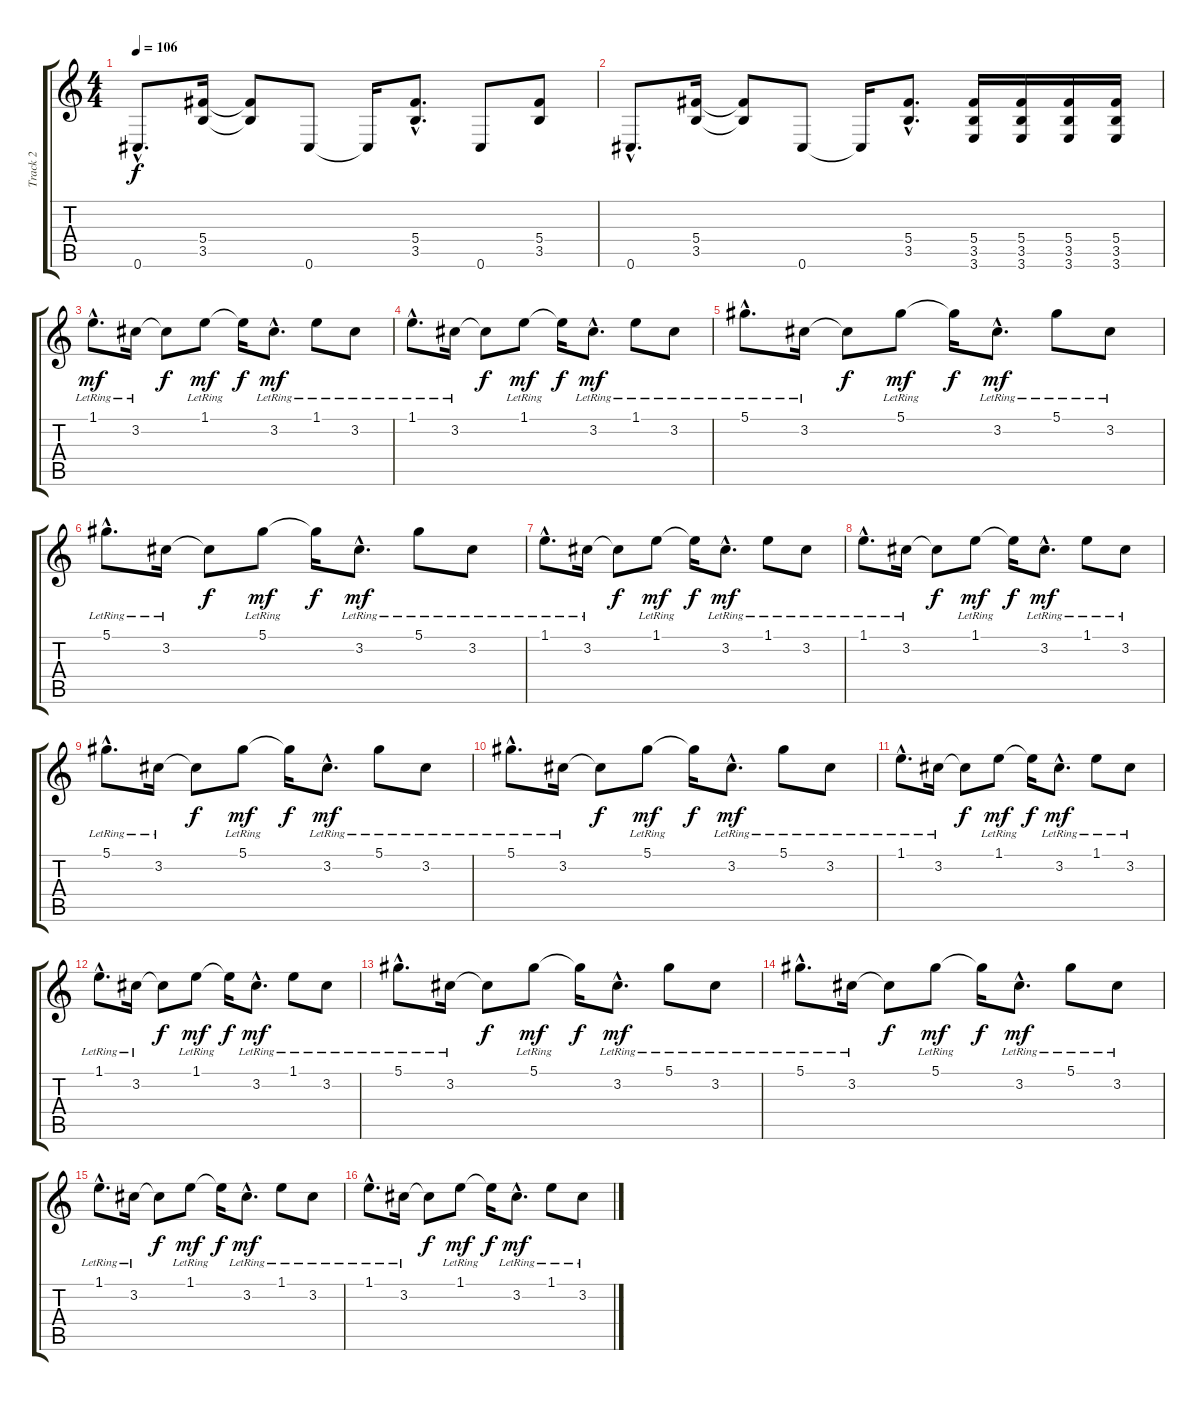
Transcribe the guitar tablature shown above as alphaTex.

\track ("Track 2" "Track 2") {instrument distortionguitar}
\staff {score tabs}
\tuning (Eb4 Bb3 Gb3 Db3 Ab2 Db2) {hide}
\ts (4 4)
\tempo 106
\clef g2
\ks c
0.6{hac}.8{d dy f} (5.4 3.5).16 (5.4{t} 3.5{t}).8 0.6.8 0.6{t}.16 (5.4{hac} 3.5{hac}).8{d} 0.6.8 (5.4 3.5).8 |
0.6{hac}.8{d} (5.4 3.5).16 (5.4{t} 3.5{t}).8 0.6.8 0.6{t}.16 (5.4{hac} 3.5{hac}).8{d} (5.4 3.5 3.6).16 (5.4 3.5 3.6).16 (5.4 3.5 3.6).16 (5.4 3.5 3.6).16 |
1.1{hac lr}.8{d dy mf} 3.2{lr}.16 3.2{t}.8{dy f} 1.1{lr}.8{dy mf} 1.1{t}.16{dy f} 3.2{hac lr}.8{d dy mf} 1.1{lr}.8 3.2{lr}.8 |
1.1{hac lr}.8{d} 3.2{lr}.16 3.2{t}.8{dy f} 1.1{lr}.8{dy mf} 1.1{t}.16{dy f} 3.2{hac lr}.8{d dy mf} 1.1{lr}.8 3.2{lr}.8 |
5.1{hac lr}.8{d} 3.2{lr}.16 3.2{t}.8{dy f} 5.1{lr}.8{dy mf} 5.1{t}.16{dy f} 3.2{hac lr}.8{d dy mf} 5.1{lr}.8 3.2{lr}.8 |
5.1{hac lr}.8{d} 3.2{lr}.16 3.2{t}.8{dy f} 5.1{lr}.8{dy mf} 5.1{t}.16{dy f} 3.2{hac lr}.8{d dy mf} 5.1{lr}.8 3.2{lr}.8 |
1.1{hac lr}.8{d} 3.2{lr}.16 3.2{t}.8{dy f} 1.1{lr}.8{dy mf} 1.1{t}.16{dy f} 3.2{hac lr}.8{d dy mf} 1.1{lr}.8 3.2{lr}.8 |
1.1{hac lr}.8{d} 3.2{lr}.16 3.2{t}.8{dy f} 1.1{lr}.8{dy mf} 1.1{t}.16{dy f} 3.2{hac lr}.8{d dy mf} 1.1{lr}.8 3.2{lr}.8 |
5.1{hac lr}.8{d} 3.2{lr}.16 3.2{t}.8{dy f} 5.1{lr}.8{dy mf} 5.1{t}.16{dy f} 3.2{hac lr}.8{d dy mf} 5.1{lr}.8 3.2{lr}.8 |
5.1{hac lr}.8{d} 3.2{lr}.16 3.2{t}.8{dy f} 5.1{lr}.8{dy mf} 5.1{t}.16{dy f} 3.2{hac lr}.8{d dy mf} 5.1{lr}.8 3.2{lr}.8 |
1.1{hac lr}.8{d} 3.2{lr}.16 3.2{t}.8{dy f} 1.1{lr}.8{dy mf} 1.1{t}.16{dy f} 3.2{hac lr}.8{d dy mf} 1.1{lr}.8 3.2{lr}.8 |
1.1{hac lr}.8{d} 3.2{lr}.16 3.2{t}.8{dy f} 1.1{lr}.8{dy mf} 1.1{t}.16{dy f} 3.2{hac lr}.8{d dy mf} 1.1{lr}.8 3.2{lr}.8 |
5.1{hac lr}.8{d} 3.2{lr}.16 3.2{t}.8{dy f} 5.1{lr}.8{dy mf} 5.1{t}.16{dy f} 3.2{hac lr}.8{d dy mf} 5.1{lr}.8 3.2{lr}.8 |
5.1{hac lr}.8{d} 3.2{lr}.16 3.2{t}.8{dy f} 5.1{lr}.8{dy mf} 5.1{t}.16{dy f} 3.2{hac lr}.8{d dy mf} 5.1{lr}.8 3.2{lr}.8 |
1.1{hac lr}.8{d} 3.2{lr}.16 3.2{t}.8{dy f} 1.1{lr}.8{dy mf} 1.1{t}.16{dy f} 3.2{hac lr}.8{d dy mf} 1.1{lr}.8 3.2{lr}.8 |
1.1{hac lr}.8{d} 3.2{lr}.16 3.2{t}.8{dy f} 1.1{lr}.8{dy mf} 1.1{t}.16{dy f} 3.2{hac lr}.8{d dy mf} 1.1{lr}.8 3.2{lr}.8
